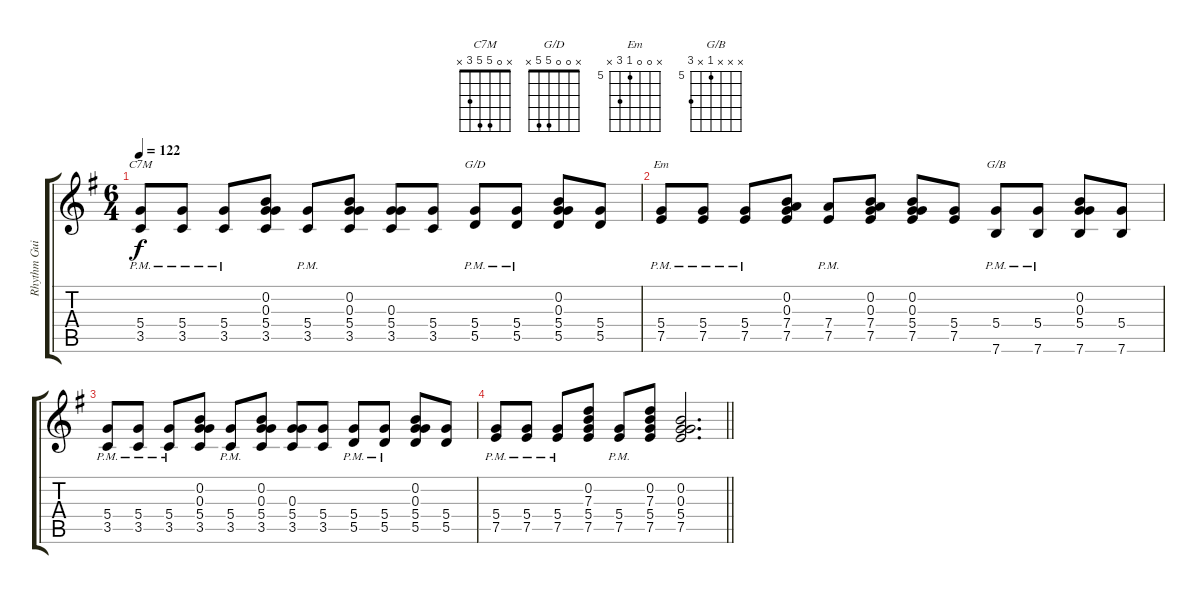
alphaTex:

\track ("Rhythm Guitar" "Rhythm Gui") {instrument electricguitarjazz}
\staff {score tabs}
\tuning (E4 B3 G3 D3 A2 E2) {hide}
\chord ("C7M" x 0 5 5 3 x)
\chord ("G/D" x 0 0 5 5 x)
\chord ("Em" x 0 0 5 7 x) {firstfret 5}
\chord ("G/B" x x x 5 x 7) {firstfret 5}
\ts (6 4)
\tempo 122
\clef g2
\ks g
(5.4{pm} 3.5{pm}).8{ch "C7M" dy f} (5.4{pm} 3.5{pm}).8 (5.4{pm} 3.5{pm}).8 (0.2 0.3 5.4 3.5).8 (5.4{pm} 3.5{pm}).8 (0.2 0.3 5.4 3.5).8 (0.3 5.4 3.5).8 (5.4 3.5).8 (5.4{pm} 5.5{pm}).8{ch "G/D"} (5.4{pm} 5.5{pm}).8 (0.2 0.3 5.4 5.5).8 (5.4 5.5).8 |
(5.4{pm} 7.5{pm}).8{ch "Em"} (5.4{pm} 7.5{pm}).8 (5.4{pm} 7.5{pm}).8 (0.2 0.3 7.4 7.5).8 (7.4{pm} 7.5{pm}).8 (0.2 0.3 7.4 7.5).8 (0.2 0.3 5.4 7.5).8 (5.4 7.5).8 (5.4{pm} 7.6{pm}).8{ch "G/B"} (5.4{pm} 7.6{pm}).8 (0.2 0.3 5.4 7.6).8 (5.4 7.6).8 |
(5.4{pm} 3.5{pm}).8 (5.4{pm} 3.5{pm}).8 (5.4{pm} 3.5{pm}).8 (0.2 0.3 5.4 3.5).8 (5.4{pm} 3.5{pm}).8 (0.2 0.3 5.4 3.5).8 (0.3 5.4 3.5).8 (5.4 3.5).8 (5.4{pm} 5.5{pm}).8 (5.4{pm} 5.5{pm}).8 (0.2 0.3 5.4 5.5).8 (5.4 5.5).8 |
\barLineRight lightlight
(5.4{pm} 7.5{pm}).8 (5.4{pm} 7.5{pm}).8 (5.4{pm} 7.5{pm}).8 (0.2 7.3 5.4 7.5).8 (5.4{pm} 7.5{pm}).8 (0.2 7.3 5.4 7.5).8 (0.2 0.3 5.4 7.5).2{d}
